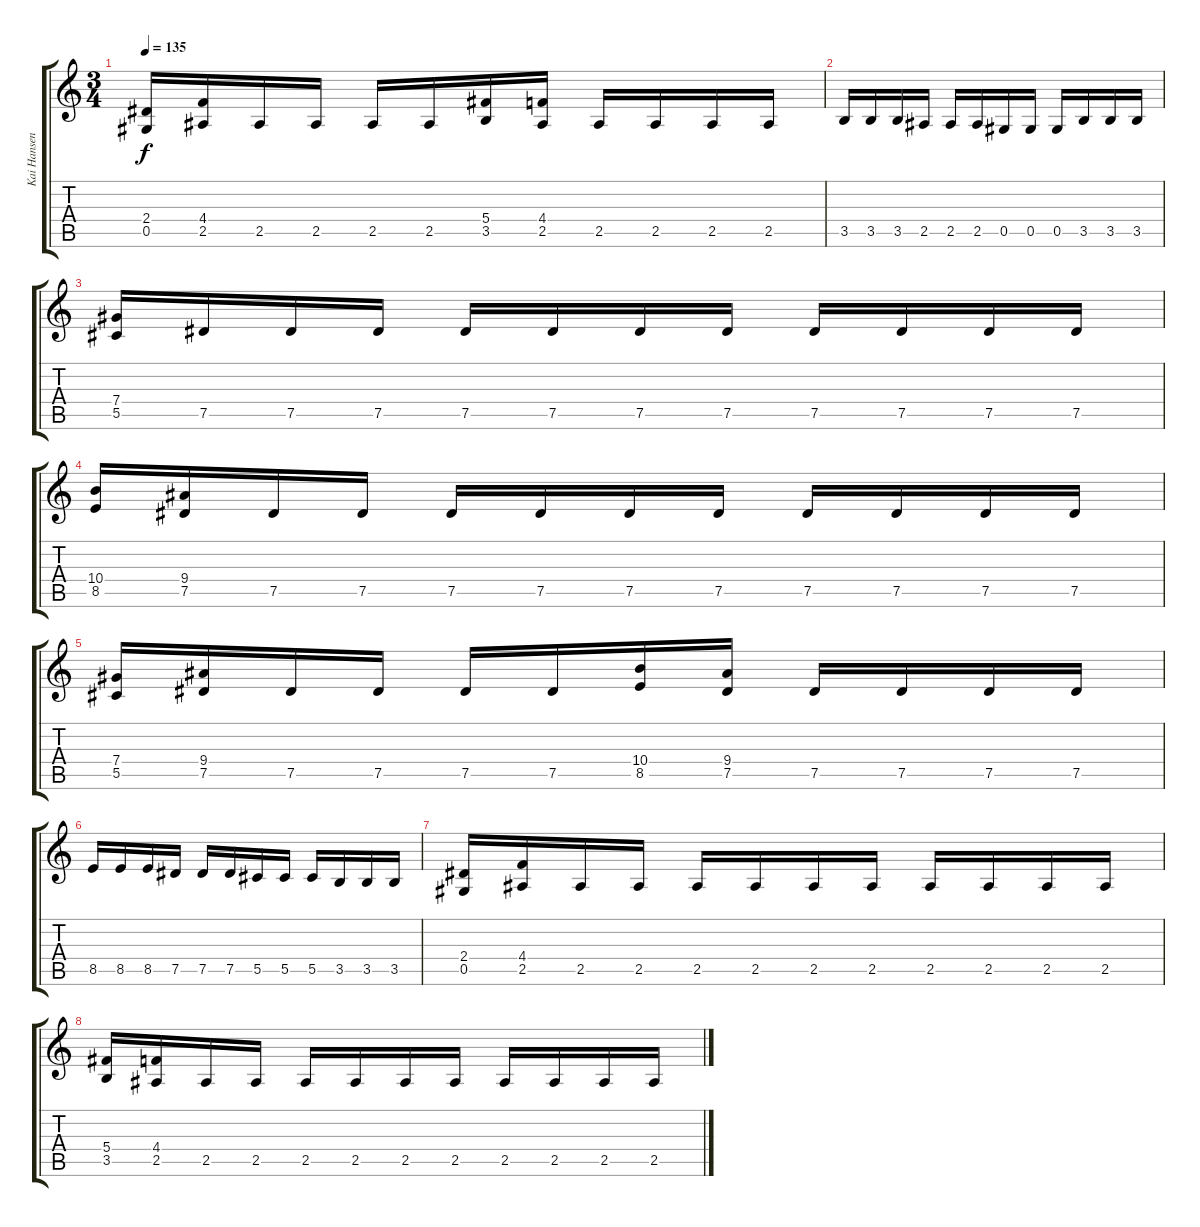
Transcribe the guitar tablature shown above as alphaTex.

\track ("Kai Hansen" "Kai Hansen") {instrument distortionguitar}
\staff {score tabs}
\tuning (Eb4 Bb3 Gb3 Db3 Ab2 Eb2) {hide}
\ts (3 4)
\tempo 135
\clef g2
\ks c
(2.4 0.5).16{dy f} (4.4 2.5).16 2.5.16 2.5.16 2.5.16 2.5.16 (5.4 3.5).16 (4.4 2.5).16 2.5.16 2.5.16 2.5.16 2.5.16 |
3.5.16 3.5.16 3.5.16 2.5.16 2.5.16 2.5.16 0.5.16 0.5.16 0.5.16 3.5.16 3.5.16 3.5.16 |
(7.4 5.5).16 7.5.16 7.5.16 7.5.16 7.5.16 7.5.16 7.5.16 7.5.16 7.5.16 7.5.16 7.5.16 7.5.16 |
(10.4 8.5).16 (9.4 7.5).16 7.5.16 7.5.16 7.5.16 7.5.16 7.5.16 7.5.16 7.5.16 7.5.16 7.5.16 7.5.16 |
(7.4 5.5).16 (9.4 7.5).16 7.5.16 7.5.16 7.5.16 7.5.16 (10.4 8.5).16 (9.4 7.5).16 7.5.16 7.5.16 7.5.16 7.5.16 |
8.5.16 8.5.16 8.5.16 7.5.16 7.5.16 7.5.16 5.5.16 5.5.16 5.5.16 3.5.16 3.5.16 3.5.16 |
(2.4 0.5).16 (4.4 2.5).16 2.5.16 2.5.16 2.5.16 2.5.16 2.5.16 2.5.16 2.5.16 2.5.16 2.5.16 2.5.16 |
(5.4 3.5).16 (4.4 2.5).16 2.5.16 2.5.16 2.5.16 2.5.16 2.5.16 2.5.16 2.5.16 2.5.16 2.5.16 2.5.16
